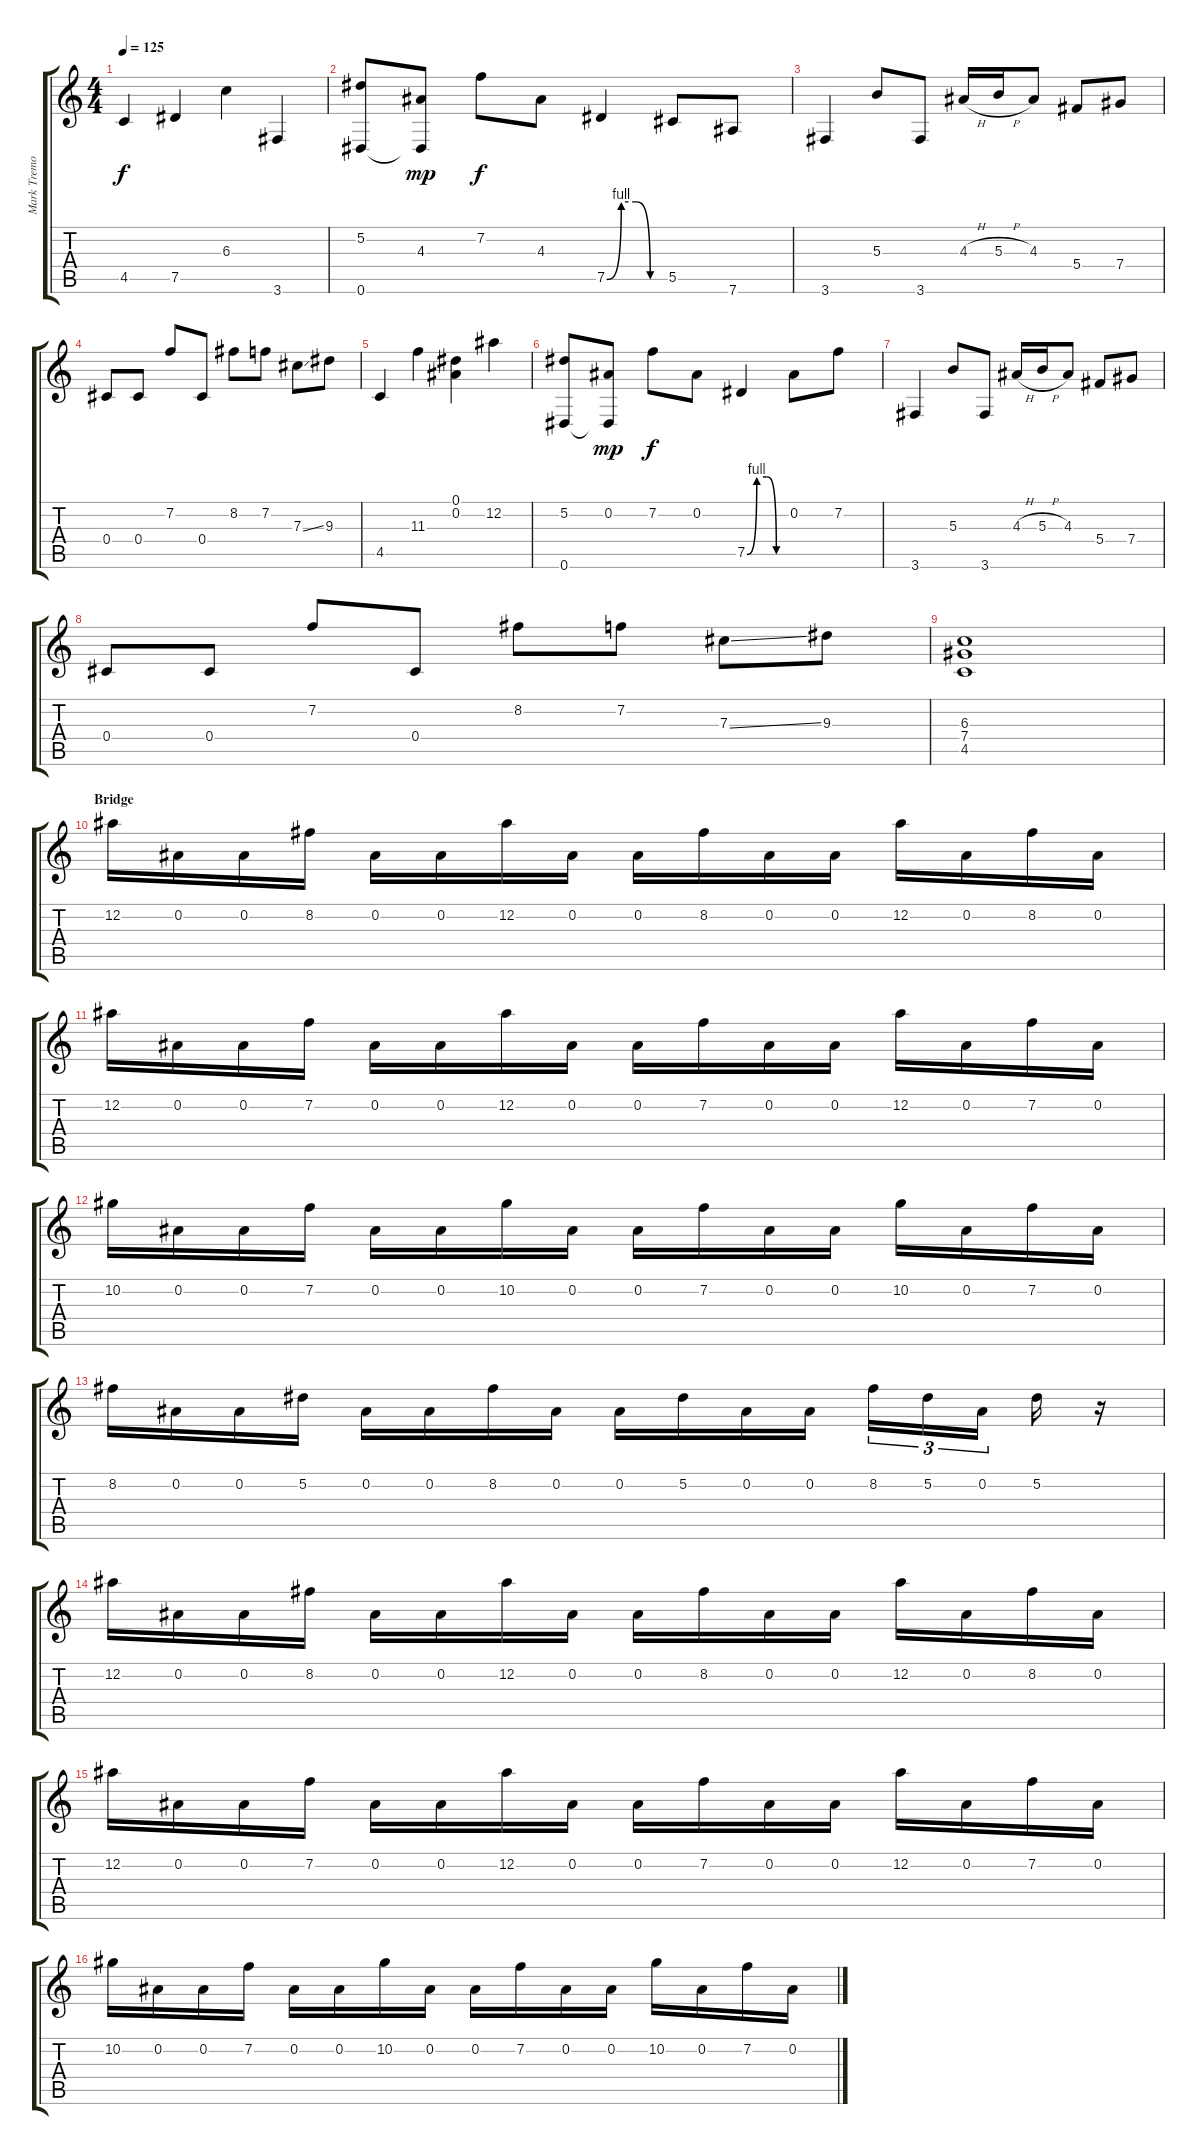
\track ("Mark Tremonti - Lead Guitar" "Mark Tremo") {instrument distortionguitar}
\staff {score tabs}
\tuning (Eb4 Bb3 Gb3 Db3 Ab2 Eb2) {hide}
\ts (4 4)
\tempo 125
\clef g2
\ks c
4.5.4{dy f} 7.5.4 6.3.4 3.6.4 |
(5.2 0.6).8 (4.3 0.6{t}).8{dy mp} 7.2.8{dy f} 4.3.8 7.5{be (custom 0 0 15 4 30 4 45 0 60 0)}.4 5.5.8 7.6.8 |
3.6.4 5.3.8 3.6.8 4.3{h}.16 5.3{h}.16 4.3.8 5.4.8 7.4.8 |
0.4.8 0.4.8 7.2.8 0.4.8 8.2.8 7.2.8 7.3{ss}.8 9.3.8 |
4.5.4 11.3.4 (0.1 0.2).4 12.2.4 |
(5.2 0.6).8 (0.2 0.6{t}).8{dy mp} 7.2.8{dy f} 0.2.8 7.5{be (custom 0 0 15 4 30 4 45 0 60 0)}.4 0.2.8 7.2.8 |
3.6.4 5.3.8 3.6.8 4.3{h}.16 5.3{h}.16 4.3.8 5.4.8 7.4.8 |
0.4.8 0.4.8 7.2.8 0.4.8 8.2.8 7.2.8 7.3{ss}.8 9.3.8 |
(6.3 7.4 4.5).1 |
\section ("" "Bridge")
12.2.16 0.2.16 0.2.16 8.2.16 0.2.16 0.2.16 12.2.16 0.2.16 0.2.16 8.2.16 0.2.16 0.2.16 12.2.16 0.2.16 8.2.16 0.2.16 |
12.2.16 0.2.16 0.2.16 7.2.16 0.2.16 0.2.16 12.2.16 0.2.16 0.2.16 7.2.16 0.2.16 0.2.16 12.2.16 0.2.16 7.2.16 0.2.16 |
10.2.16 0.2.16 0.2.16 7.2.16 0.2.16 0.2.16 10.2.16 0.2.16 0.2.16 7.2.16 0.2.16 0.2.16 10.2.16 0.2.16 7.2.16 0.2.16 |
8.2.16 0.2.16 0.2.16 5.2.16 0.2.16 0.2.16 8.2.16 0.2.16 0.2.16 5.2.16 0.2.16 0.2.16 8.2.16{tu (3 2)} 5.2.16{tu (3 2)} 0.2.16{tu (3 2)} 5.2.16 r.16 |
12.2.16 0.2.16 0.2.16 8.2.16 0.2.16 0.2.16 12.2.16 0.2.16 0.2.16 8.2.16 0.2.16 0.2.16 12.2.16 0.2.16 8.2.16 0.2.16 |
12.2.16 0.2.16 0.2.16 7.2.16 0.2.16 0.2.16 12.2.16 0.2.16 0.2.16 7.2.16 0.2.16 0.2.16 12.2.16 0.2.16 7.2.16 0.2.16 |
10.2.16 0.2.16 0.2.16 7.2.16 0.2.16 0.2.16 10.2.16 0.2.16 0.2.16 7.2.16 0.2.16 0.2.16 10.2.16 0.2.16 7.2.16 0.2.16
